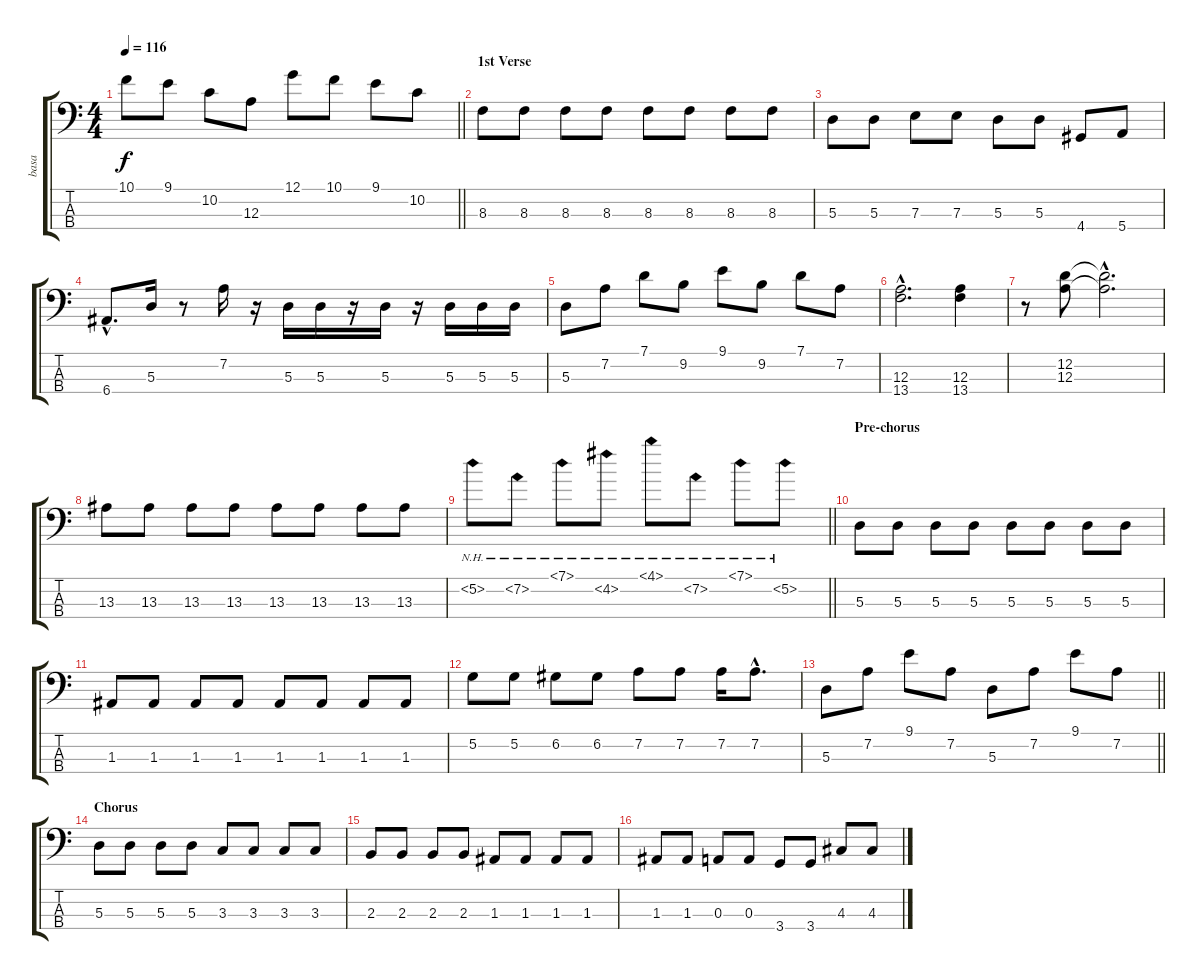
\track ("basa" "basa") {instrument fretlessbass}
\staff {score tabs}
\tuning (G2 D2 A1 E1) {hide}
\ts (4 4)
\tempo 116
\clef f4
\barLineRight lightlight
\ks c
10.1.8{dy f} 9.1.8 10.2.8 12.3.8 12.1.8 10.1.8 9.1.8 10.2.8 |
\section ("" "1st Verse")
8.3.8 8.3.8 8.3.8 8.3.8 8.3.8 8.3.8 8.3.8 8.3.8 |
5.3.8 5.3.8 7.3.8 7.3.8 5.3.8 5.3.8 4.4.8 5.4.8 |
6.4{hac}.8{d} 5.3.16 r.8 7.2.16 r.16 5.3.16 5.3.16 r.16 5.3.16 r.16 5.3.16 5.3.16 5.3.16 |
5.3.8 7.2.8 7.1.8 9.2.8 9.1.8 9.2.8 7.1.8 7.2.8 |
(12.3{hac} 13.4{hac}).2{d} (12.3 13.4).4 |
r.8 (12.2 12.3).8 (12.2{hac t} 12.3{hac t}).2{d} |
13.3.8 13.3.8 13.3.8 13.3.8 13.3.8 13.3.8 13.3.8 13.3.8 |
\barLineRight lightlight
5.2{nh}.8 7.2{nh}.8 7.1{nh}.8 4.2{nh}.8 4.1{nh}.8 7.2{nh}.8 7.1{nh}.8 5.2{nh}.8 |
\section ("" "Pre-chorus")
5.3.8 5.3.8 5.3.8 5.3.8 5.3.8 5.3.8 5.3.8 5.3.8 |
1.3.8 1.3.8 1.3.8 1.3.8 1.3.8 1.3.8 1.3.8 1.3.8 |
5.2.8 5.2.8 6.2.8 6.2.8 7.2.8 7.2.8 7.2.16 7.2{hac}.8{d} |
\barLineRight lightlight
5.3.8 7.2.8 9.1.8 7.2.8 5.3.8 7.2.8 9.1.8 7.2.8 |
\section ("" "Chorus")
5.3.8 5.3.8 5.3.8 5.3.8 3.3.8 3.3.8 3.3.8 3.3.8 |
2.3.8 2.3.8 2.3.8 2.3.8 1.3.8 1.3.8 1.3.8 1.3.8 |
1.3.8 1.3.8 0.3.8 0.3.8 3.4.8 3.4.8 4.3.8 4.3.8
